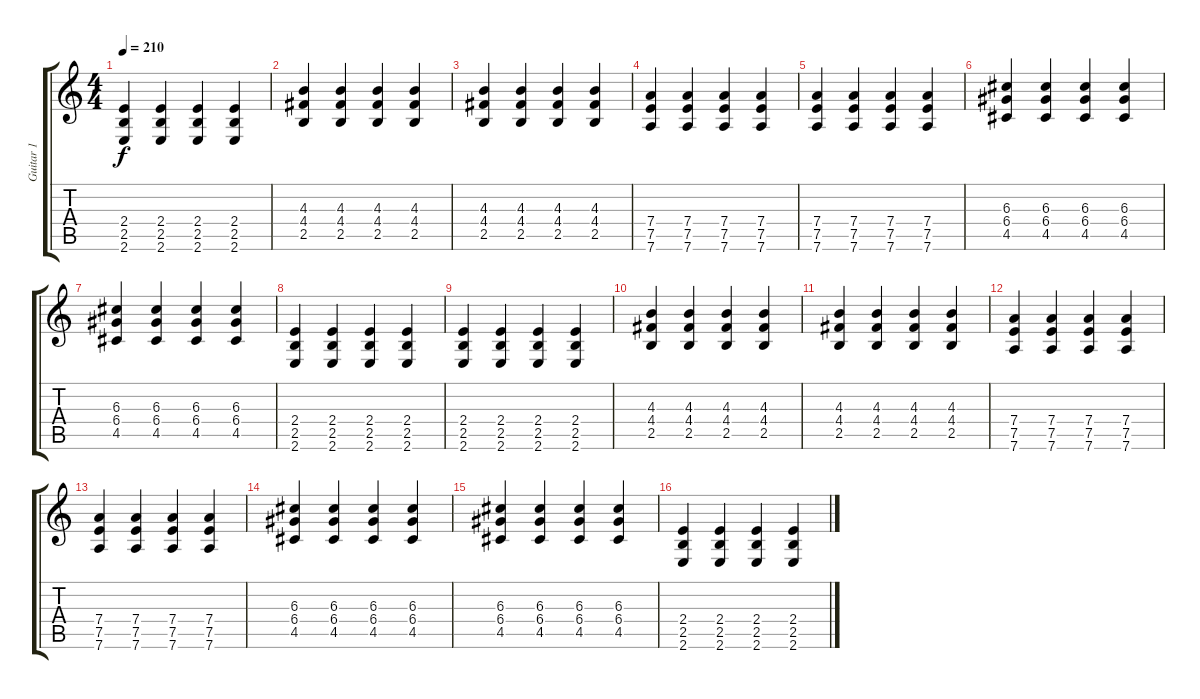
\track ("Guitar 1" "Guitar 1") {instrument overdrivenguitar}
\staff {score tabs}
\tuning (E4 B3 G3 D3 A2 D2) {hide}
\ts (4 4)
\tempo 210
\clef g2
\ks c
(2.4 2.5 2.6).4{dy f} (2.4 2.5 2.6).4 (2.4 2.5 2.6).4 (2.4 2.5 2.6).4 |
(4.3 4.4 2.5).4 (4.3 4.4 2.5).4 (4.3 4.4 2.5).4 (4.3 4.4 2.5).4 |
(4.3 4.4 2.5).4 (4.3 4.4 2.5).4 (4.3 4.4 2.5).4 (4.3 4.4 2.5).4 |
(7.4 7.5 7.6).4 (7.4 7.5 7.6).4 (7.4 7.5 7.6).4 (7.4 7.5 7.6).4 |
(7.4 7.5 7.6).4 (7.4 7.5 7.6).4 (7.4 7.5 7.6).4 (7.4 7.5 7.6).4 |
(6.3 6.4 4.5).4 (6.3 6.4 4.5).4 (6.3 6.4 4.5).4 (6.3 6.4 4.5).4 |
(6.3 6.4 4.5).4 (6.3 6.4 4.5).4 (6.3 6.4 4.5).4 (6.3 6.4 4.5).4 |
(2.4 2.5 2.6).4 (2.4 2.5 2.6).4 (2.4 2.5 2.6).4 (2.4 2.5 2.6).4 |
(2.4 2.5 2.6).4 (2.4 2.5 2.6).4 (2.4 2.5 2.6).4 (2.4 2.5 2.6).4 |
(4.3 4.4 2.5).4 (4.3 4.4 2.5).4 (4.3 4.4 2.5).4 (4.3 4.4 2.5).4 |
(4.3 4.4 2.5).4 (4.3 4.4 2.5).4 (4.3 4.4 2.5).4 (4.3 4.4 2.5).4 |
(7.4 7.5 7.6).4 (7.4 7.5 7.6).4 (7.4 7.5 7.6).4 (7.4 7.5 7.6).4 |
(7.4 7.5 7.6).4 (7.4 7.5 7.6).4 (7.4 7.5 7.6).4 (7.4 7.5 7.6).4 |
(6.3 6.4 4.5).4 (6.3 6.4 4.5).4 (6.3 6.4 4.5).4 (6.3 6.4 4.5).4 |
(6.3 6.4 4.5).4 (6.3 6.4 4.5).4 (6.3 6.4 4.5).4 (6.3 6.4 4.5).4 |
(2.4 2.5 2.6).4 (2.4 2.5 2.6).4 (2.4 2.5 2.6).4 (2.4 2.5 2.6).4
